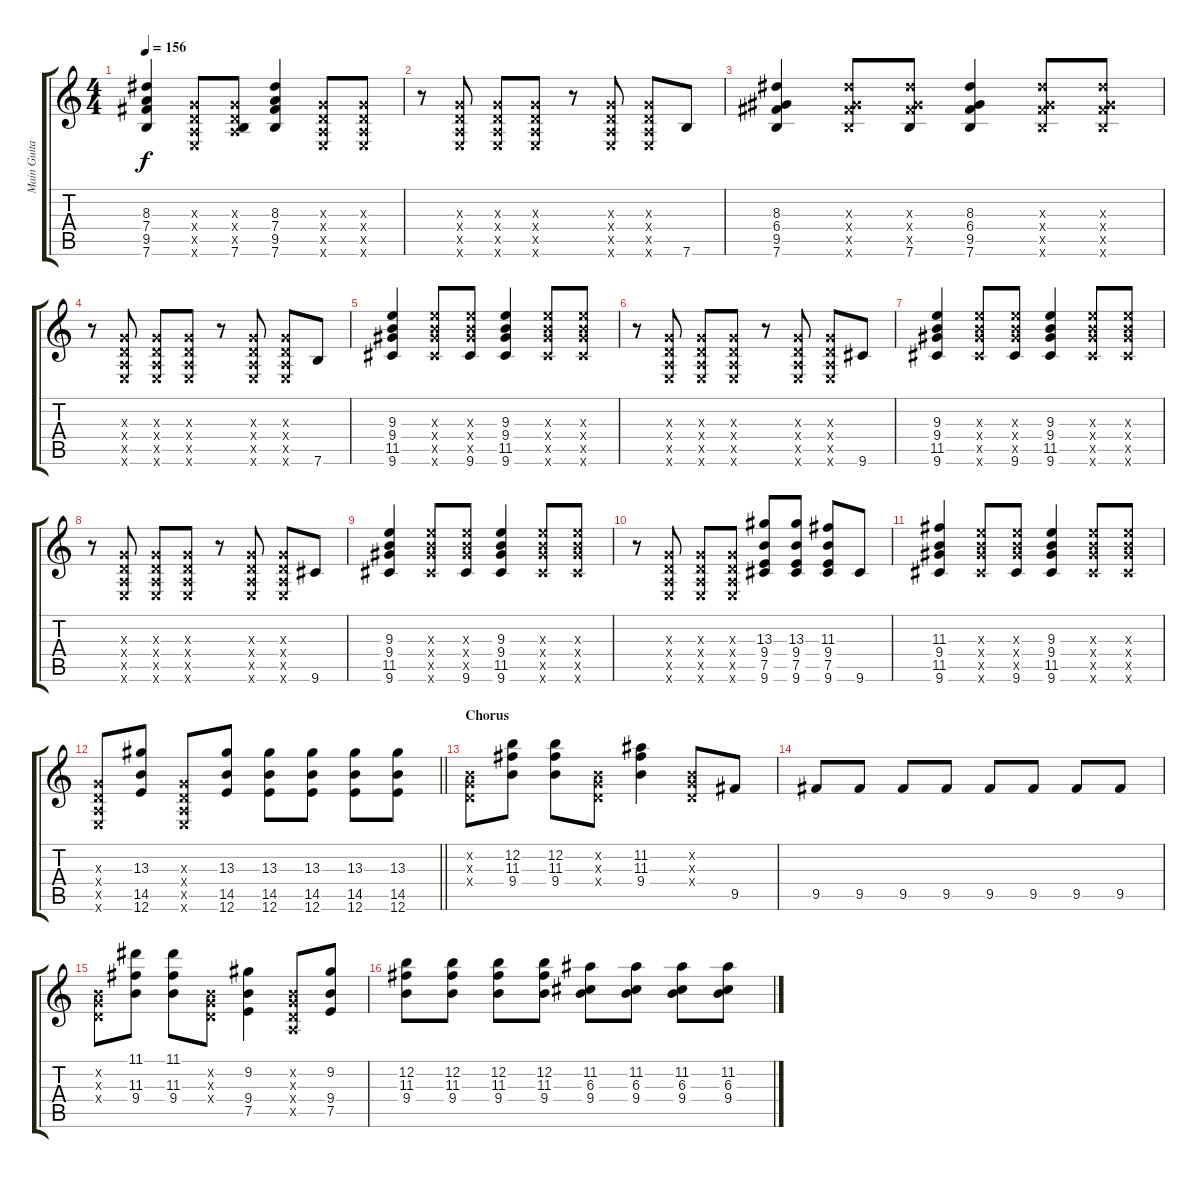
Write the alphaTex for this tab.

\track ("Main Guitar" "Main Guita") {instrument electricguitarclean}
\staff {score tabs}
\tuning (E4 B3 G3 D3 A2 E2) {hide}
\ts (4 4)
\tempo 156
\clef g2
\ks c
(8.3 7.4 9.5 7.6).4{dy f} (0.3{x} 0.4{x} 0.5{x} 0.6{x}).8 (0.3{x} 0.4{x} 0.5{x} 7.6).8 (8.3 7.4 9.5 7.6).4 (0.3{x} 0.4{x} 0.5{x} 0.6{x}).8 (0.3{x} 0.4{x} 0.5{x} 0.6{x}).8 |
r.8 (0.3{x} 0.4{x} 0.5{x} 0.6{x}).8 (0.3{x} 0.4{x} 0.5{x} 0.6{x}).8 (0.3{x} 0.4{x} 0.5{x} 0.6{x}).8 r.8 (0.3{x} 0.4{x} 0.5{x} 0.6{x}).8 (0.3{x} 0.4{x} 0.5{x} 0.6{x}).8 7.6.8 |
(8.3 6.4 9.5 7.6).4 (8.3{x} 6.4{x} 9.5{x} 7.6{x}).8 (8.3{x} 6.4{x} 9.5{x} 7.6).8 (8.3 6.4 9.5 7.6).4 (8.3{x} 6.4{x} 9.5{x} 7.6{x}).8 (8.3{x} 6.4{x} 9.5{x} 7.6{x}).8 |
r.8 (0.3{x} 0.4{x} 0.5{x} 0.6{x}).8 (0.3{x} 0.4{x} 0.5{x} 0.6{x}).8 (0.3{x} 0.4{x} 0.5{x} 0.6{x}).8 r.8 (0.3{x} 0.4{x} 0.5{x} 0.6{x}).8 (0.3{x} 0.4{x} 0.5{x} 0.6{x}).8 7.6.8 |
(9.3 9.4 11.5 9.6).4 (9.3{x} 9.4{x} 11.5{x} 9.6{x}).8 (9.3{x} 9.4{x} 11.5{x} 9.6).8 (9.3 9.4 11.5 9.6).4 (9.3{x} 9.4{x} 11.5{x} 9.6{x}).8 (9.3{x} 9.4{x} 11.5{x} 9.6{x}).8 |
r.8 (0.3{x} 0.4{x} 0.5{x} 0.6{x}).8 (0.3{x} 0.4{x} 0.5{x} 0.6{x}).8 (0.3{x} 0.4{x} 0.5{x} 0.6{x}).8 r.8 (0.3{x} 0.4{x} 0.5{x} 0.6{x}).8 (0.3{x} 0.4{x} 0.5{x} 0.6{x}).8 9.6.8 |
(9.3 9.4 11.5 9.6).4 (9.3{x} 9.4{x} 11.5{x} 9.6{x}).8 (9.3{x} 9.4{x} 11.5{x} 9.6).8 (9.3 9.4 11.5 9.6).4 (9.3{x} 9.4{x} 11.5{x} 9.6{x}).8 (9.3{x} 9.4{x} 11.5{x} 9.6{x}).8 |
r.8 (0.3{x} 0.4{x} 0.5{x} 0.6{x}).8 (0.3{x} 0.4{x} 0.5{x} 0.6{x}).8 (0.3{x} 0.4{x} 0.5{x} 0.6{x}).8 r.8 (0.3{x} 0.4{x} 0.5{x} 0.6{x}).8 (0.3{x} 0.4{x} 0.5{x} 0.6{x}).8 9.6.8 |
(9.3 9.4 11.5 9.6).4 (9.3{x} 9.4{x} 11.5{x} 9.6{x}).8 (9.3{x} 9.4{x} 11.5{x} 9.6).8 (9.3 9.4 11.5 9.6).4 (9.3{x} 9.4{x} 11.5{x} 9.6{x}).8 (9.3{x} 9.4{x} 11.5{x} 9.6{x}).8 |
r.8 (0.3{x} 0.4{x} 0.5{x} 0.6{x}).8 (0.3{x} 0.4{x} 0.5{x} 0.6{x}).8 (0.3{x} 0.4{x} 0.5{x} 0.6{x}).8 (13.3 9.4 7.5 9.6).8 (13.3 9.4 7.5 9.6).8 (11.3 9.4 7.5 9.6).8 9.6.8 |
(11.3 9.4 11.5 9.6).4 (9.3{x} 9.4{x} 11.5{x} 9.6{x}).8 (9.3{x} 9.4{x} 11.5{x} 9.6).8 (9.3 9.4 11.5 9.6).4 (9.3{x} 9.4{x} 11.5{x} 9.6{x}).8 (9.3{x} 9.4{x} 11.5{x} 9.6{x}).8 |
\barLineRight lightlight
(0.3{x} 0.4{x} 0.5{x} 0.6{x}).8 (13.3 14.5 12.6).8 (0.3{x} 0.4{x} 0.5{x} 0.6{x}).8 (13.3 14.5 12.6).8 (13.3 14.5 12.6).8 (13.3 14.5 12.6).8 (13.3 14.5 12.6).8 (13.3 14.5 12.6).8 |
\section ("" "Chorus")
(0.2{x} 0.3{x} 0.4{x}).8 (12.2 11.3 9.4).8 (12.2 11.3 9.4).8 (0.2{x} 0.3{x} 0.4{x}).8 (11.2 11.3 9.4).4 (0.2{x} 0.3{x} 0.4{x}).8 9.5.8 |
9.5.8 9.5.8 9.5.8 9.5.8 9.5.8 9.5.8 9.5.8 9.5.8 |
(0.2{x} 0.3{x} 0.4{x}).8 (11.1 11.3 9.4).8 (11.1 11.3 9.4).8 (0.2{x} 0.3{x} 0.4{x}).8 (9.2 9.4 7.5).4 (0.2{x} 0.3{x} 0.4{x} 0.5{x}).8 (9.2 9.4 7.5).8 |
(12.2 11.3 9.4).8 (12.2 11.3 9.4).8 (12.2 11.3 9.4).8 (12.2 11.3 9.4).8 (11.2 6.3 9.4).8 (11.2 6.3 9.4).8 (11.2 6.3 9.4).8 (11.2 6.3 9.4).8
